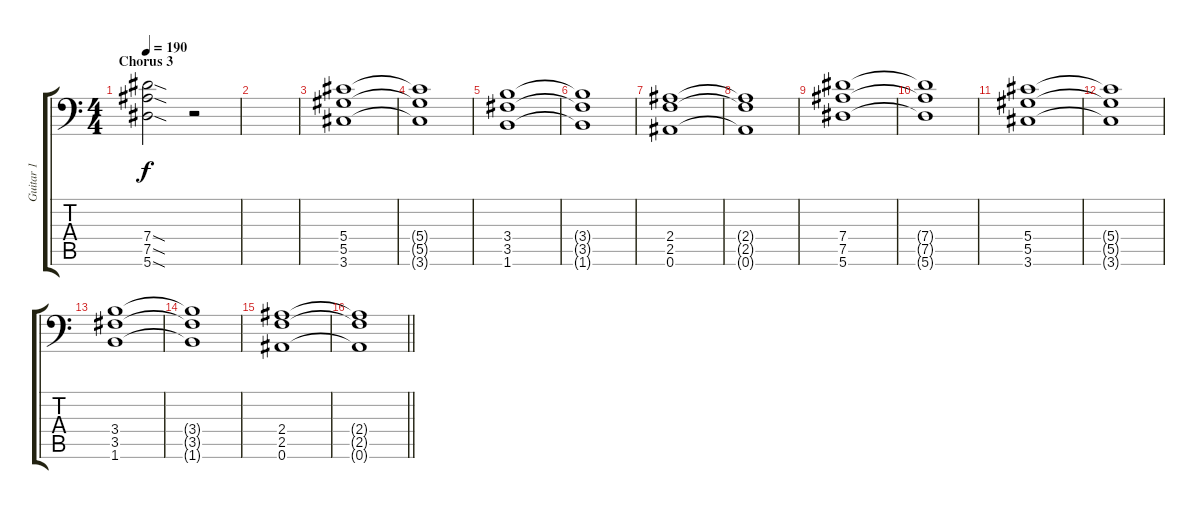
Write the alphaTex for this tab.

\track ("Guitar 1" "Guitar 1") {instrument distortionguitar}
\staff {score tabs}
\tuning (Bb3 F3 Db3 Ab2 Eb2 Bb1) {hide}
\ts (4 4)
\section ("" "Chorus 3")
\tempo 190
\clef f4
\ks c
(7.4{sod} 7.5{sod} 5.6{sod}).2{dy f} r.2 |
|
(5.4 5.5 3.6).1 |
(5.4{t} 5.5{t} 3.6{t}).1 |
(3.4 3.5 1.6).1 |
(3.4{t} 3.5{t} 1.6{t}).1 |
(2.4 2.5 0.6).1 |
(2.4{t} 2.5{t} 0.6{t}).1 |
(7.4 7.5 5.6).1 |
(7.4{t} 7.5{t} 5.6{t}).1 |
(5.4 5.5 3.6).1 |
(5.4{t} 5.5{t} 3.6{t}).1 |
(3.4 3.5 1.6).1 |
(3.4{t} 3.5{t} 1.6{t}).1 |
(2.4 2.5 0.6).1 |
\barLineRight lightlight
(2.4{t} 2.5{t} 0.6{t}).1
